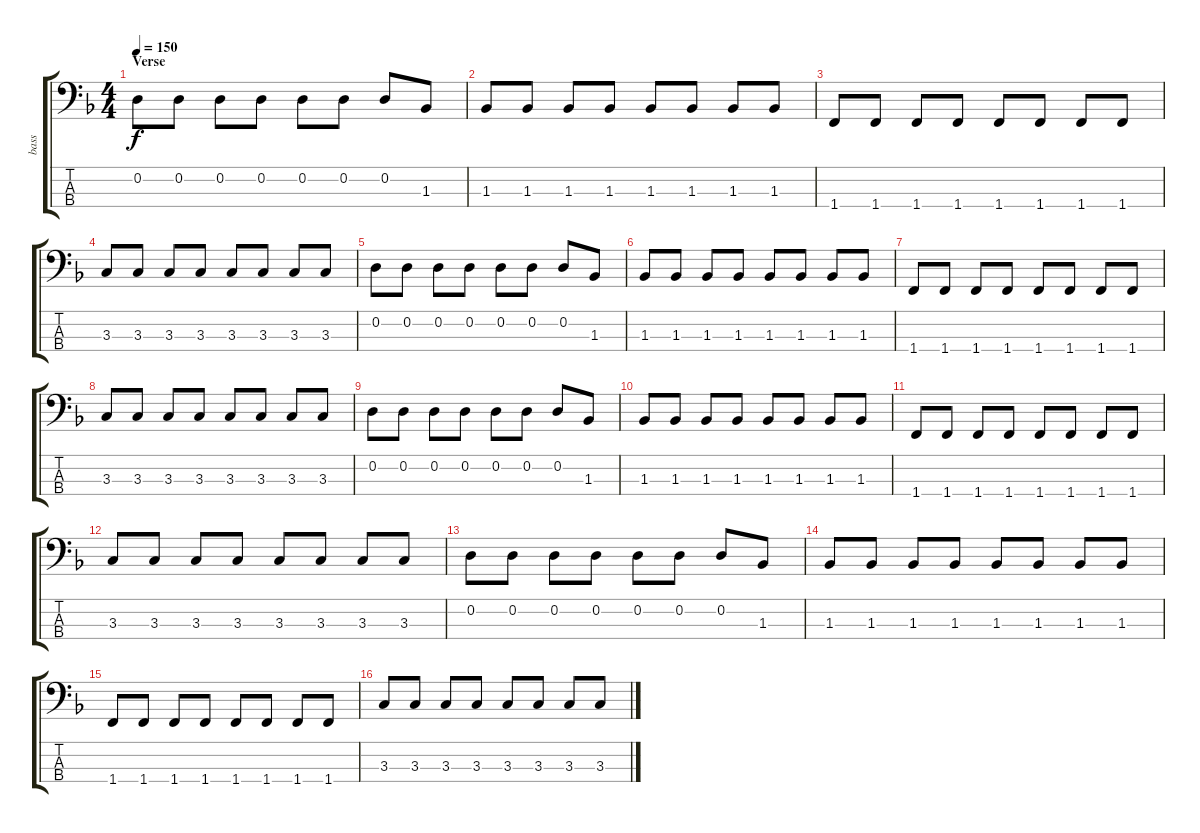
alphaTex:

\track ("bass" "bass") {instrument slapbass2}
\staff {score tabs}
\tuning (G2 D2 A1 E1) {hide}
\ts (4 4)
\section ("" "Verse")
\tempo 150
\clef f4
\ks dminor
0.2.8{dy f} 0.2.8 0.2.8 0.2.8 0.2.8 0.2.8 0.2.8 1.3.8 |
1.3.8 1.3.8 1.3.8 1.3.8 1.3.8 1.3.8 1.3.8 1.3.8 |
1.4.8 1.4.8 1.4.8 1.4.8 1.4.8 1.4.8 1.4.8 1.4.8 |
3.3.8 3.3.8 3.3.8 3.3.8 3.3.8 3.3.8 3.3.8 3.3.8 |
0.2.8 0.2.8 0.2.8 0.2.8 0.2.8 0.2.8 0.2.8 1.3.8 |
1.3.8 1.3.8 1.3.8 1.3.8 1.3.8 1.3.8 1.3.8 1.3.8 |
1.4.8 1.4.8 1.4.8 1.4.8 1.4.8 1.4.8 1.4.8 1.4.8 |
3.3.8 3.3.8 3.3.8 3.3.8 3.3.8 3.3.8 3.3.8 3.3.8 |
0.2.8 0.2.8 0.2.8 0.2.8 0.2.8 0.2.8 0.2.8 1.3.8 |
1.3.8 1.3.8 1.3.8 1.3.8 1.3.8 1.3.8 1.3.8 1.3.8 |
1.4.8 1.4.8 1.4.8 1.4.8 1.4.8 1.4.8 1.4.8 1.4.8 |
3.3.8 3.3.8 3.3.8 3.3.8 3.3.8 3.3.8 3.3.8 3.3.8 |
0.2.8 0.2.8 0.2.8 0.2.8 0.2.8 0.2.8 0.2.8 1.3.8 |
1.3.8 1.3.8 1.3.8 1.3.8 1.3.8 1.3.8 1.3.8 1.3.8 |
1.4.8 1.4.8 1.4.8 1.4.8 1.4.8 1.4.8 1.4.8 1.4.8 |
3.3.8 3.3.8 3.3.8 3.3.8 3.3.8 3.3.8 3.3.8 3.3.8
